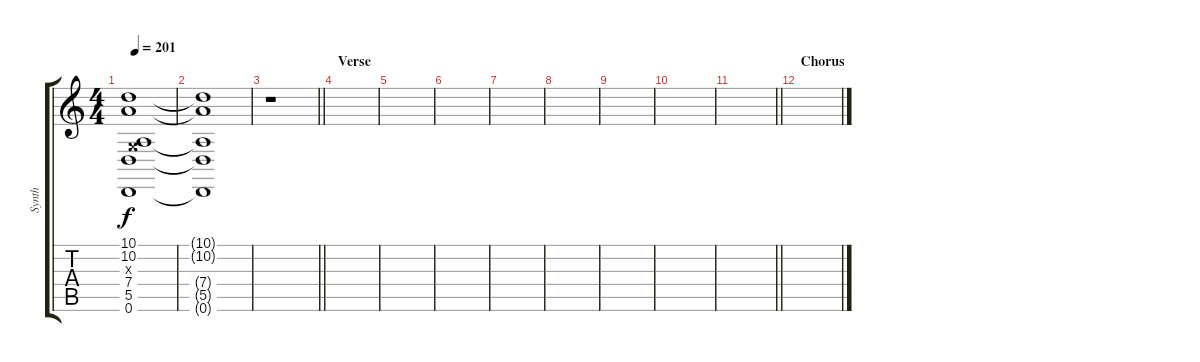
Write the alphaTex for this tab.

\track ("Synth" "Synth") {instrument fx6goblins}
\staff {score tabs}
\tuning (E4 B3 G3 D3 A2 D2) {hide}
\ts (4 4)
\tempo 201
\clef g2
\ks c
(10.1 10.2 0.3{x} 7.4 5.5 0.6).1{dy f volume 12} |
(10.1{t} 10.2{t} 7.4{t} 5.5{t} 0.6{t}).1 |
\barLineRight lightlight
r.1{volume 0} |
\section ("" "Verse")
|
|
|
|
|
|
|
\barLineRight lightlight
|
\section ("" "Chorus")
